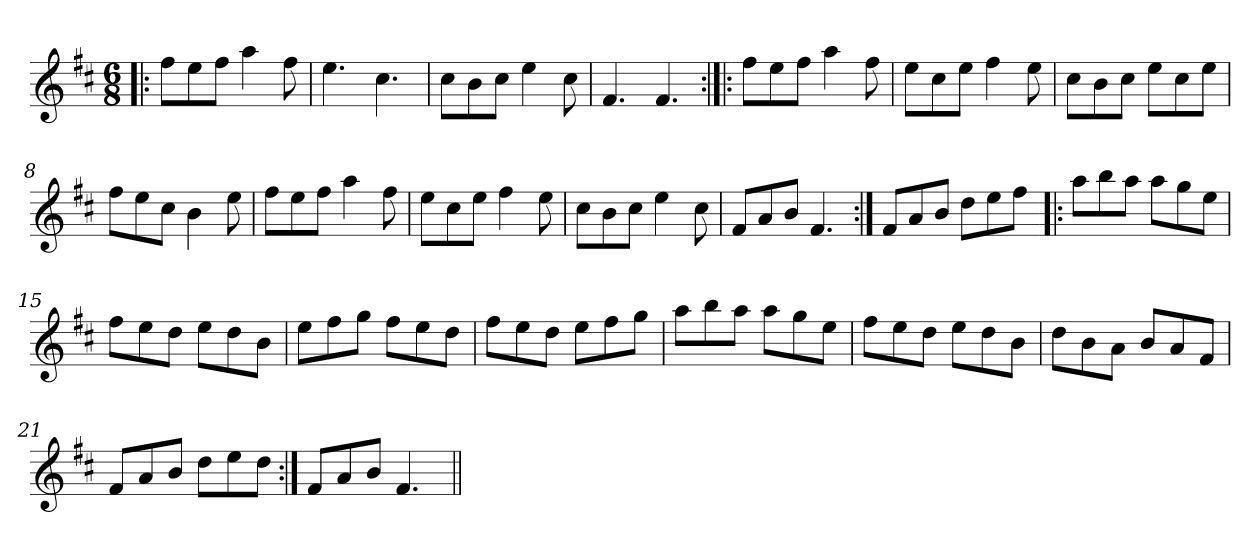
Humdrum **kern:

**kern
*part1
*staff1
*clefG2
*k[f#c#]
*D:
*M6/8
=1!|:
8ff#\L
8ee\
8ff#\J
4aa\
8ff#\
=2
4.ee\
4.cc#\
=3
8cc#\L
8b\
8cc#\J
4ee\
8cc#\
=4
4.f#/
4.f#/
=5:|!|:
8ff#\L
8ee\
8ff#\J
4aa\
8ff#\
=6
8ee\L
8cc#\
8ee\J
4ff#\
8ee\
=7
8cc#\L
8b\
8cc#\J
8ee\L
8cc#\
8ee\J
=8
8ff#\L
8ee\
8cc#\J
4b\
8ee\
!!LO:LB:g=z
=9
8ff#\L
8ee\
8ff#\J
4aa\
8ff#\
=10
8ee\L
8cc#\
8ee\J
4ff#\
8ee\
=11
8cc#\L
8b\
8cc#\J
4ee\
8cc#\
=12
8f#/L
8a/
8b/J
4.f#/
=13:|!
8f#/L
8a/
8b/J
8dd\L
8ee\
8ff#\J
=14!|:
8aa\L
8bb\
8aa\J
8aa\L
8gg\
8ee\J
=15
8ff#\L
8ee\
8dd\J
8ee\L
8dd\
8b\J
!!LO:LB:g=z
=16
8ee\L
8ff#\
8gg\J
8ff#\L
8ee\
8dd\J
=17
8ff#\L
8ee\
8dd\J
8ee\L
8ff#\
8gg\J
=18
8aa\L
8bb\
8aa\J
8aa\L
8gg\
8ee\J
=19
8ff#\L
8ee\
8dd\J
8ee\L
8dd\
8b\J
=20
8dd\L
8b\
8a\J
8b/L
8a/
8f#/J
=21
8f#/L
8a/
8b/J
8dd\L
8ee\
8dd\J
=22:|!
8f#/L
8a/
8b/J
4.f#/
=||
*-
